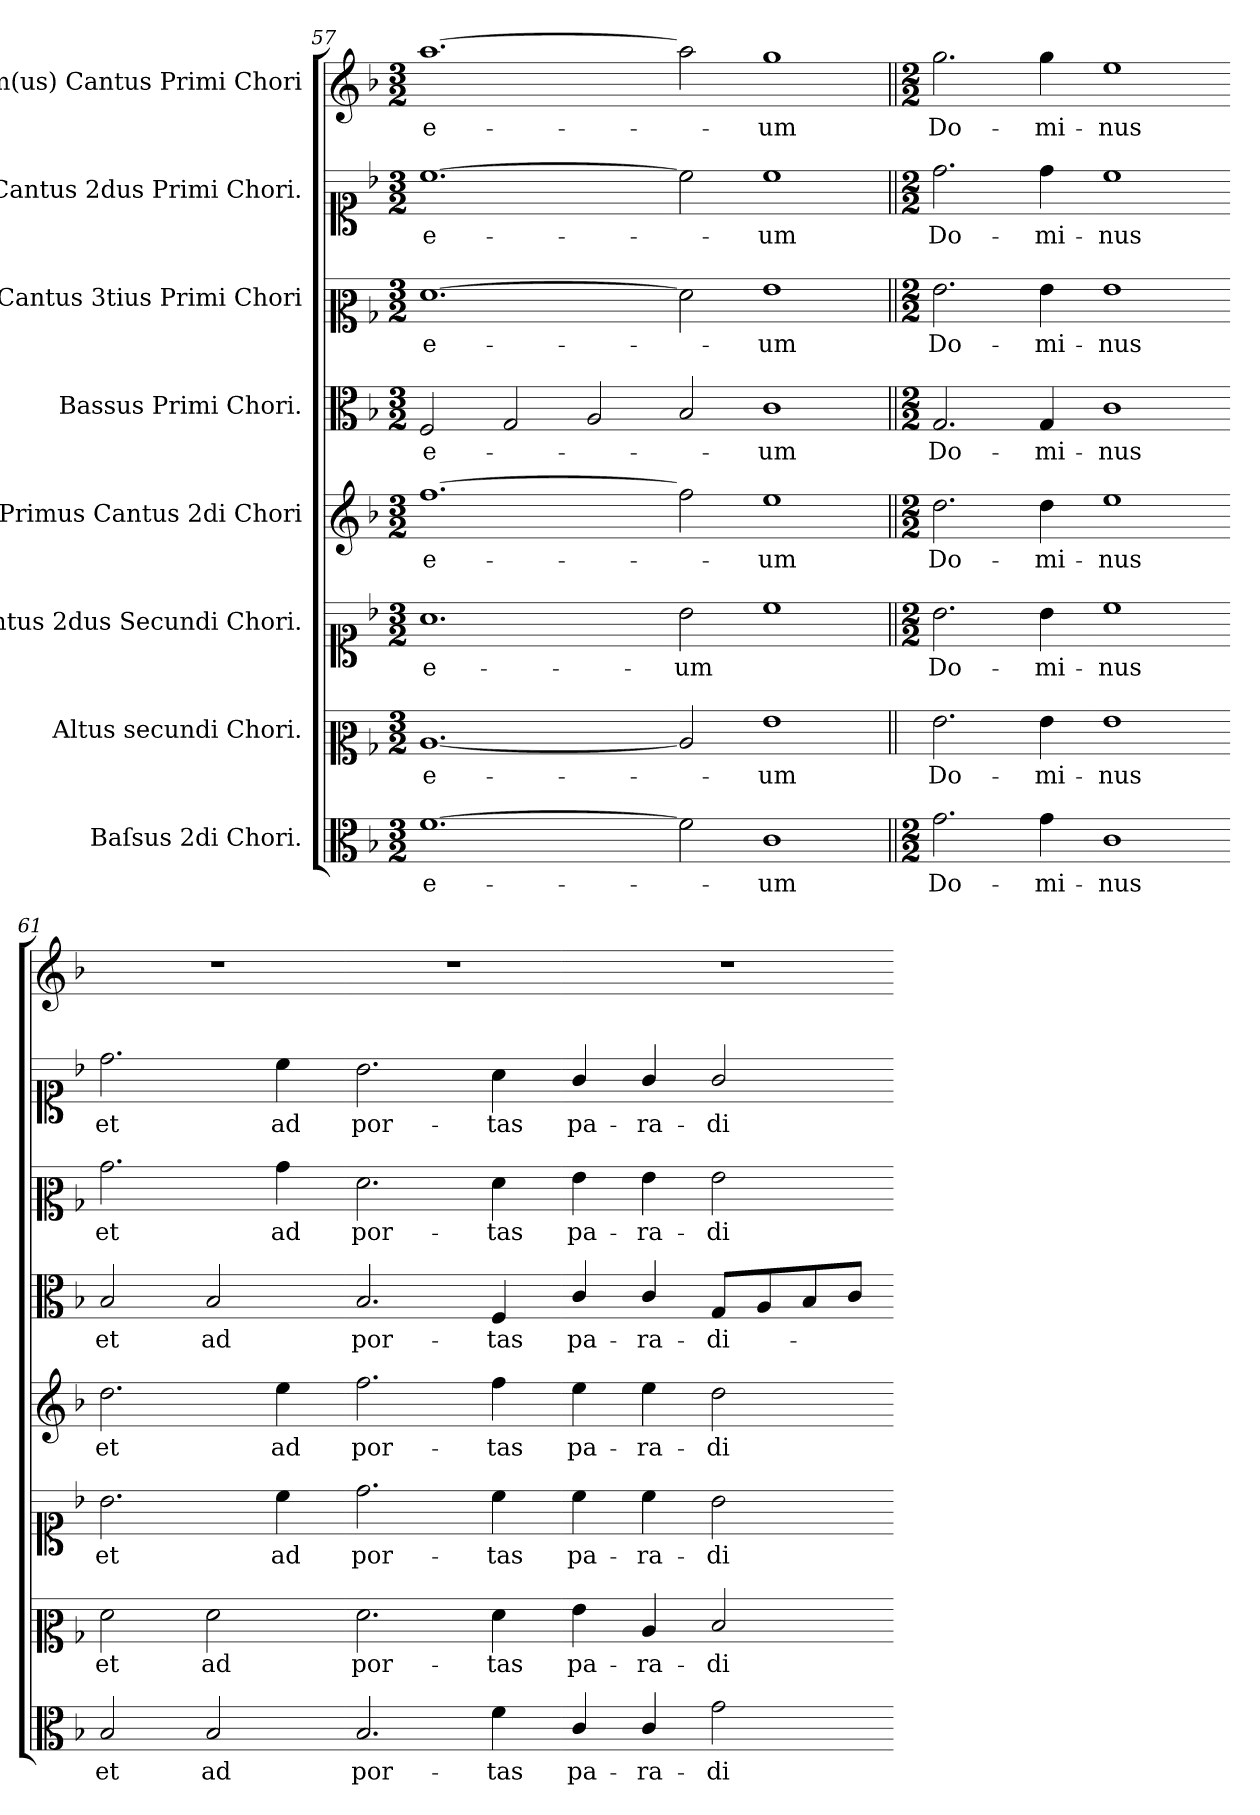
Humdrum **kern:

**kern	**text	**kern	**text	**kern	**text	**kern	**text	**kern	**text	**kern	**text	**kern	**text	**kern	**text
*part8	*part8	*part7	*part7	*part6	*part6	*part5	*part5	*part4	*part4	*part3	*part3	*part2	*part2	*part1	*part1
*staff8	*staff8	*staff7	*staff7	*staff6	*staff6	*staff5	*staff5	*staff4	*staff4	*staff3	*staff3	*staff2	*staff2	*staff1	*staff1
*I"Baſsus 2di Chori.	*	*I"Altus secundi Chori.	*	*I"Cantus 2dus Secundi Chori.	*	*I"Primus Cantus 2di Chori	*	*I"Bassus Primi Chori.	*	*I"Cantus 3tius Primi Chori	*	*I"Cantus 2dus Primi Chori.	*	*I"Im(us) Cantus Primi Chori	*
*clefC3	*	*clefC2	*	*clefC1	*	*clefG2	*	*clefC3	*	*clefC2	*	*clefC1	*	*clefG2	*
*k[b-]	*	*k[b-]	*	*k[b-]	*	*k[b-]	*	*k[b-]	*	*k[b-]	*	*k[b-]	*	*k[b-]	*
*F:	*	*F:	*	*F:	*	*F:	*	*F:	*	*F:	*	*F:	*	*F:	*
*M3/2	*	*M3/2	*	*M3/2	*	*M3/2	*	*M3/2	*	*M3/2	*	*M3/2	*	*M3/2	*
=57	=57	=57	=57	=57	=57	=57	=57	=57	=57	=57	=57	=57	=57	=57	=57
[1.f	e-	[1.c	e-	1.a	e-	[1.ff	e-	2F/	e-	[1.f	e-	[1.cc	e-	[1.aa	e-
.	.	.	.	.	.	.	.	2G/	.	.	.	.	.	.	.
.	.	.	.	.	.	.	.	2A/	.	.	.	.	.	.	.
=58-	=58-	=58-	=58-	=58-	=58-	=58-	=58-	=58-	=58-	=58-	=58-	=58-	=58-	=58-	=58-
2f]	.	2c]	.	2b-\	-um	2ff]	.	2B-/	.	2f]	.	2cc]	.	2aa]	.
1c	-um	1g	-um	1cc	.	1ee	-um	1c	-um	1g	-um	1cc	-um	1gg	-um
=59||	=59||	=59||	=59||	=59||	=59||	=59||	=59||	=59||	=59||	=59||	=59||	=59||	=59||	=59||	=59||
*M2/2	*	*	*	*M2/2	*	*M2/2	*	*M2/2	*	*M2/2	*	*M2/2	*	*M2/2	*
2.g\	Do-	2.g\	Do-	2.b-\	Do-	2.dd\	Do-	2.G/	Do-	2.g\	Do-	2.dd\	Do-	2.gg\	Do-
4g\	-mi-	4g\	-mi-	4b-\	-mi-	4dd\	-mi-	4G/	-mi-	4g\	-mi-	4dd\	-mi-	4gg\	-mi-
=60-	=60-	=60-	=60-	=60-	=60-	=60-	=60-	=60-	=60-	=60-	=60-	=60-	=60-	=60-	=60-
1c	-nus	1g	-nus	1cc	-nus	1ee	-nus	1c	-nus	1g	-nus	1cc	-nus	1ee	-nus
=61-	=61-	=61-	=61-	=61-	=61-	=61-	=61-	=61-	=61-	=61-	=61-	=61-	=61-	=61-	=61-
2B-/	et	2f\	et	2.b-\	et	2.dd\	et	2B-/	et	2.b-\	et	2.dd\	et	1r	.
2B-/	ad	2f\	ad	.	.	.	.	2B-/	ad	.	.	.	.	.	.
.	.	.	.	4cc\	ad	4ee\	ad	.	.	4b-\	ad	4cc\	ad	.	.
=62-	=62-	=62-	=62-	=62-	=62-	=62-	=62-	=62-	=62-	=62-	=62-	=62-	=62-	=62-	=62-
2.B-/	por-	2.f\	por-	2.dd\	por-	2.ff\	por-	2.B-/	por-	2.f\	por-	2.b-\	por-	1r	.
4f\	-tas	4f\	-tas	4cc\	-tas	4ff\	-tas	4F/	-tas	4f\	-tas	4a\	-tas	.	.
=63-	=63-	=63-	=63-	=63-	=63-	=63-	=63-	=63-	=63-	=63-	=63-	=63-	=63-	=63-	=63-
4c/	pa-	4g\	pa-	4cc\	pa-	4ee\	pa-	4c/	pa-	4g\	pa-	4g/	pa-	1r	.
4c/	-ra-	4c/	-ra-	4cc\	-ra-	4ee\	-ra-	4c/	-ra-	4g\	-ra-	4g/	-ra-	.	.
2g\	-di-	2d/	-di-	2b-\	-di-	2dd\	-di-	8G/L	-di-	2g\	-di-	2g/	-di-	.	.
.	.	.	.	.	.	.	.	8A/	.	.	.	.	.	.	.
.	.	.	.	.	.	.	.	8B-/	.	.	.	.	.	.	.
.	.	.	.	.	.	.	.	8c/J	.	.	.	.	.	.	.
=-	=-	=-	=-	=-	=-	=-	=-	=-	=-	=-	=-	=-	=-	=-	=-
*-	*-	*-	*-	*-	*-	*-	*-	*-	*-	*-	*-	*-	*-	*-	*-
